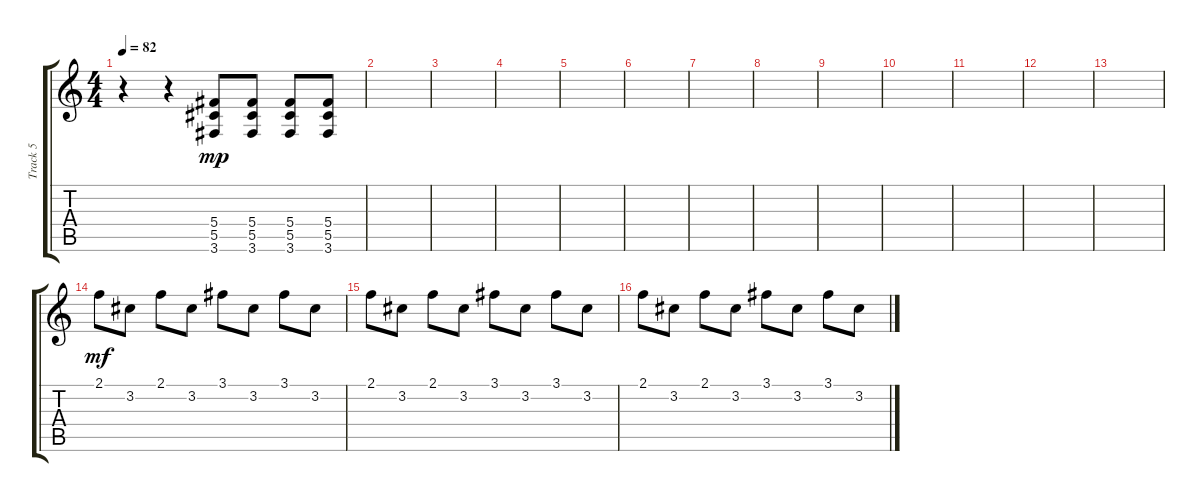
\track ("Track 5" "Track 5") {instrument overdrivenguitar}
\staff {score tabs}
\tuning (Eb4 Bb3 Gb3 Db3 Ab2 Eb2) {hide}
\ts (4 4)
\tempo 82
\clef g2
\ks c
r.4{dy f} r.4 (5.4 5.5 3.6).8{dy mp} (5.4 5.5 3.6).8 (5.4 5.5 3.6).8 (5.4 5.5 3.6).8 |
|
|
|
|
|
|
|
|
|
|
|
|
2.1.8{dy mf volume 6 instrument electricguitarclean} 3.2.8 2.1.8 3.2.8 3.1.8 3.2.8 3.1.8 3.2.8 |
2.1.8 3.2.8 2.1.8 3.2.8 3.1.8 3.2.8 3.1.8 3.2.8 |
2.1.8 3.2.8 2.1.8 3.2.8 3.1.8 3.2.8 3.1.8 3.2.8
